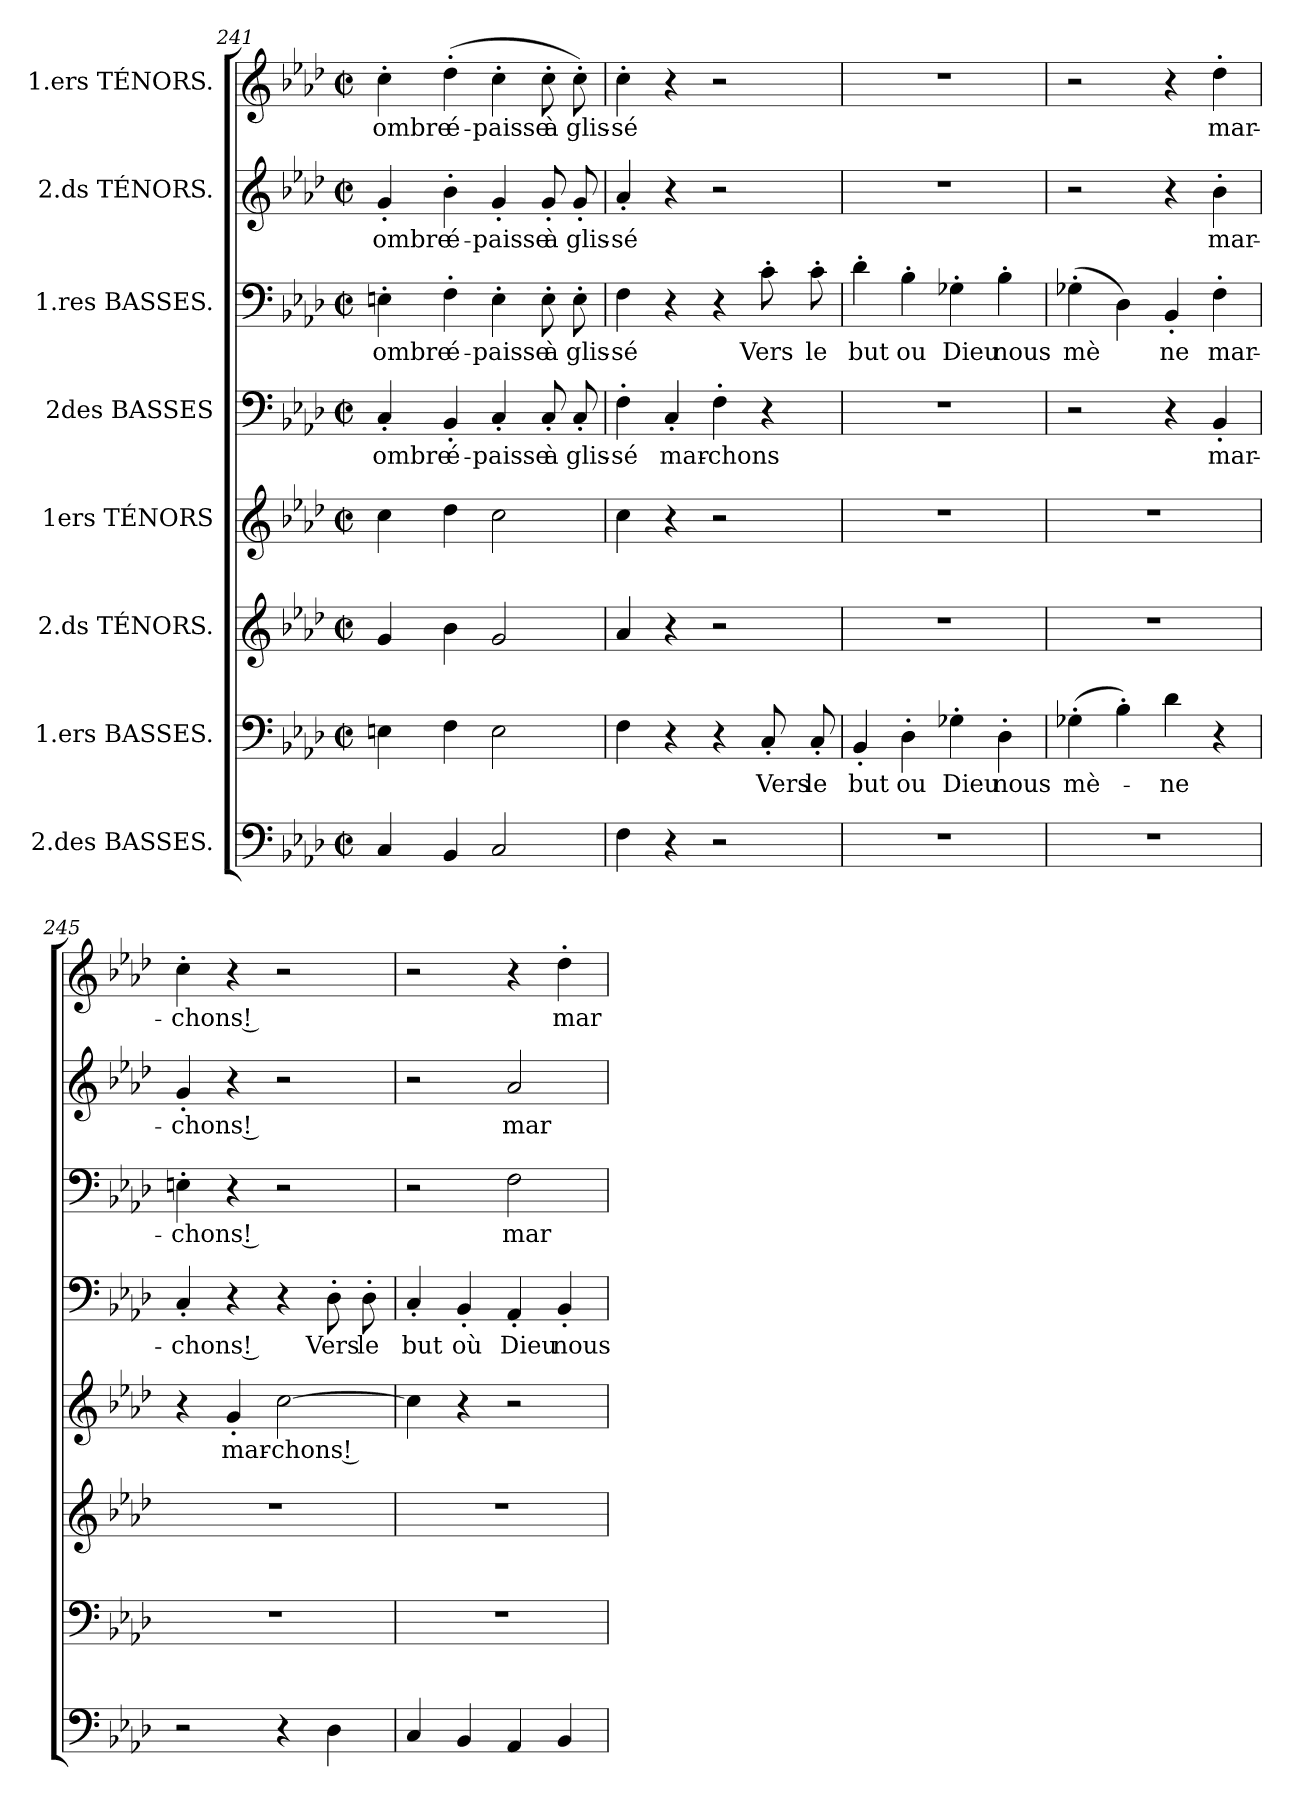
**kern	**kern	**text	**kern	**kern	**text	**kern	**text	**kern	**text	**kern	**text	**kern	**text
*part8	*part7	*part7	*part6	*part5	*part5	*part4	*part4	*part3	*part3	*part2	*part2	*part1	*part1
*staff8	*staff7	*staff7	*staff6	*staff5	*staff5	*staff4	*staff4	*staff3	*staff3	*staff2	*staff2	*staff1	*staff1
*I"2.des BASSES.	*I"1.ers BASSES.	*	*I"2.ds TÉNORS.	*I"1ers TÉNORS	*	*I"2des BASSES	*	*I"1.res BASSES.	*	*I"2.ds TÉNORS.	*	*I"1.ers TÉNORS.	*
*clefF4	*clefF4	*	*clefG2	*clefG2	*	*clefF4	*	*clefF4	*	*clefG2	*	*clefG2	*
*	*	*	*ITrd7c12	*ITrd7c12	*	*	*	*	*	*ITrd7c12	*	*ITrd7c12	*
*k[b-e-a-d-]	*k[b-e-a-d-]	*	*k[b-e-a-d-]	*k[b-e-a-d-]	*	*k[b-e-a-d-]	*	*k[b-e-a-d-]	*	*k[b-e-a-d-]	*	*k[b-e-a-d-]	*
*M2/2	*M2/2	*	*M2/2	*M2/2	*	*M2/2	*	*M2/2	*	*M2/2	*	*M2/2	*
*met(c|)	*met(c|)	*	*met(c|)	*met(c|)	*	*met(c|)	*	*met(c|)	*	*met(c|)	*	*met(c|)	*
=241	=241	=241	=241	=241	=241	=241	=241	=241	=241	=241	=241	=241	=241
4C/	4En\	.	4G/	4c\	.	4C'/	ombre	4En'\	ombre	4G'/	ombre	4c'\	ombre
4BB-/	4F\	.	4B-\	4d-\	.	4BB-'/	é-	4F'\	é-	4B-'\	é-	(4d-'\	é-
2C/	2E\	.	2G/	2c\	.	4C'/	-paisse	4E'\	-paisse	4G'/	-paisse	4c'\	-paisse
.	.	.	.	.	.	8C'/	à	8E'\	à	8G'/	à	8c'\	à
.	.	.	.	.	.	8C'/	glis-	8E'\	glis-	8G'/	glis-	8c'\)	glis-
=242	=242	=242	=242	=242	=242	=242	=242	=242	=242	=242	=242	=242	=242
4F\	4F\	.	4A-/	4c\	.	4F'\	-sé	4F\	-sé	4A-'/	-sé	4c'\	-sé
4r	4r	.	4r	4r	.	4C'/	mar-	4r	.	4r	.	4r	.
2r	4r	.	2r	2r	.	4F'\	-chons	4r	.	2r	.	2r	.
.	8C'/	Vers	.	.	.	4r	.	8c'\	Vers	.	.	.	.
.	8C'/	le	.	.	.	.	.	8c'\	le	.	.	.	.
=243	=243	=243	=243	=243	=243	=243	=243	=243	=243	=243	=243	=243	=243
1r	4BB-'/	but	1r	1r	.	1r	.	4d-'\	but	1r	.	1r	.
.	4D-'\	ou	.	.	.	.	.	4B-'\	ou	.	.	.	.
.	4G-X'\	Dieu	.	.	.	.	.	4G-X'\	Dieu	.	.	.	.
.	4D-'\	nous	.	.	.	.	.	4B-'\	nous	.	.	.	.
!!LO:LB:g=z
=244	=244	=244	=244	=244	=244	=244	=244	=244	=244	=244	=244	=244	=244
1r	(4G-X'\	mè-	1r	1r	.	2r	.	(4G-X'\	mè	2r	.	2r	.
.	4B-'\)	.	.	.	.	.	.	4D-\)	.	.	.	.	.
.	4d-\	-ne	.	.	.	4r	.	4BB-'/	ne	4r	.	4r	.
.	4r	.	.	.	.	4BB-'/	mar-	4F'\	mar-	4B-'\	mar-	4d-'\	mar-
=245	=245	=245	=245	=245	=245	=245	=245	=245	=245	=245	=245	=245	=245
2r	1r	.	1r	4r	.	4C'/	-chons !	4En'\	-chons !	4G'/	-chons !	4c'\	-chons !
.	.	.	.	4G'/	mar-	4r	.	4r	.	4r	.	4r	.
4r	.	.	.	[2c\	-chons !	4r	.	2r	.	2r	.	2r	.
4D-\	.	.	.	.	.	8D-'\	Vers	.	.	.	.	.	.
.	.	.	.	.	.	8D-'\	le	.	.	.	.	.	.
=246	=246	=246	=246	=246	=246	=246	=246	=246	=246	=246	=246	=246	=246
4C/	1r	.	1r	4c\]	.	4C'/	but	2r	.	2r	.	2r	.
4BB-/	.	.	.	4r	.	4BB-'/	où	.	.	.	.	.	.
4AA-/	.	.	.	2r	.	4AA-'/	Dieu	2F\	mar-	2A-/	mar-	4r	.
4BB-/	.	.	.	.	.	4BB-'/	nous	.	.	.	.	4d-'\	mar-
=	=	=	=	=	=	=	=	=	=	=	=	=	=
*-	*-	*-	*-	*-	*-	*-	*-	*-	*-	*-	*-	*-	*-
